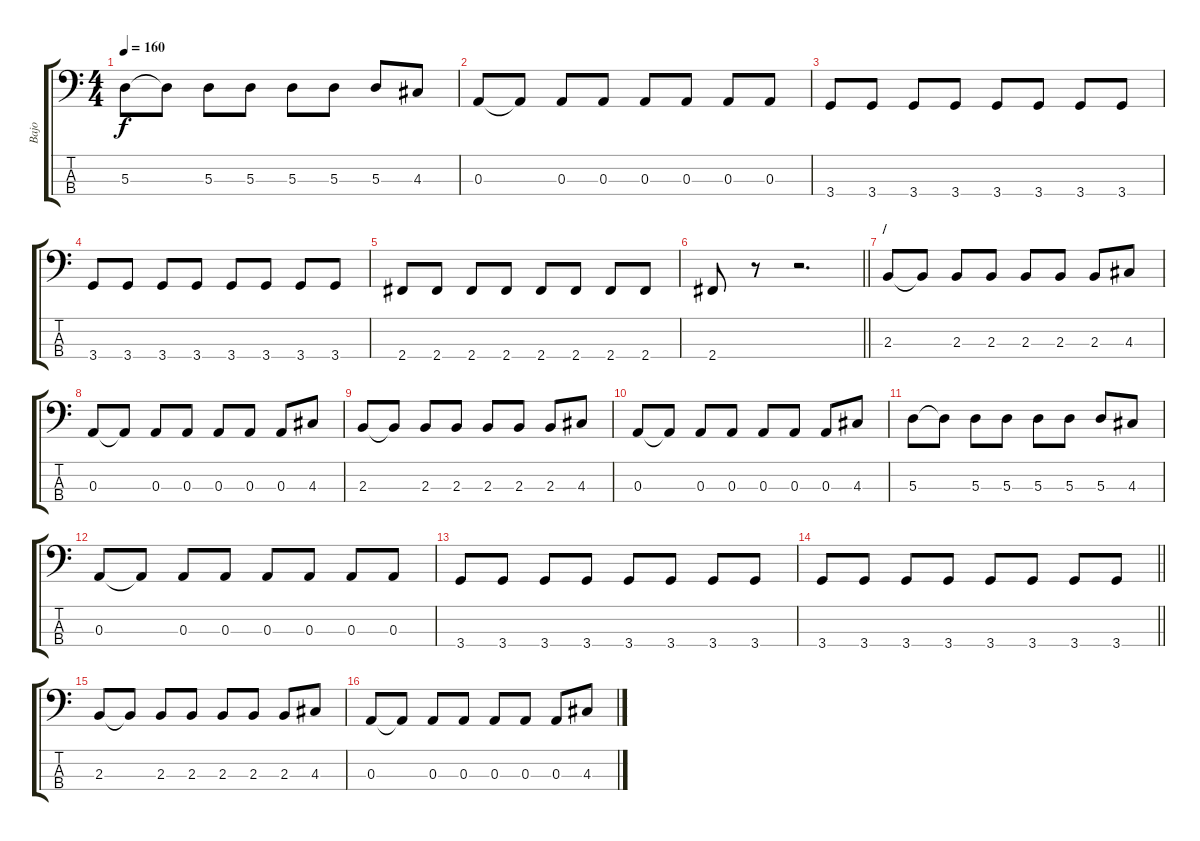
\track ("Bajo" "Bajo") {instrument electricbasspick}
\staff {score tabs}
\tuning (G2 D2 A1 E1) {hide}
\ts (4 4)
\tempo 160
\clef f4
\ks c
5.3.8{dy f} 5.3{t}.8 5.3.8 5.3.8 5.3.8 5.3.8 5.3.8 4.3.8 |
0.3.8 0.3{t}.8 0.3.8 0.3.8 0.3.8 0.3.8 0.3.8 0.3.8 |
3.4.8 3.4.8 3.4.8 3.4.8 3.4.8 3.4.8 3.4.8 3.4.8 |
3.4.8 3.4.8 3.4.8 3.4.8 3.4.8 3.4.8 3.4.8 3.4.8 |
2.4.8 2.4.8 2.4.8 2.4.8 2.4.8 2.4.8 2.4.8 2.4.8 |
\barLineRight lightlight
2.4.8 r.8 r.2{d} |
\section ("" "/")
2.3.8 2.3{t}.8 2.3.8 2.3.8 2.3.8 2.3.8 2.3.8 4.3.8 |
0.3.8 0.3{t}.8 0.3.8 0.3.8 0.3.8 0.3.8 0.3.8 4.3.8 |
2.3.8 2.3{t}.8 2.3.8 2.3.8 2.3.8 2.3.8 2.3.8 4.3.8 |
0.3.8 0.3{t}.8 0.3.8 0.3.8 0.3.8 0.3.8 0.3.8 4.3.8 |
5.3.8 5.3{t}.8 5.3.8 5.3.8 5.3.8 5.3.8 5.3.8 4.3.8 |
0.3.8 0.3{t}.8 0.3.8 0.3.8 0.3.8 0.3.8 0.3.8 0.3.8 |
3.4.8 3.4.8 3.4.8 3.4.8 3.4.8 3.4.8 3.4.8 3.4.8 |
\barLineRight lightlight
3.4.8 3.4.8 3.4.8 3.4.8 3.4.8 3.4.8 3.4.8 3.4.8 |
2.3.8 2.3{t}.8 2.3.8 2.3.8 2.3.8 2.3.8 2.3.8 4.3.8 |
0.3.8 0.3{t}.8 0.3.8 0.3.8 0.3.8 0.3.8 0.3.8 4.3.8
